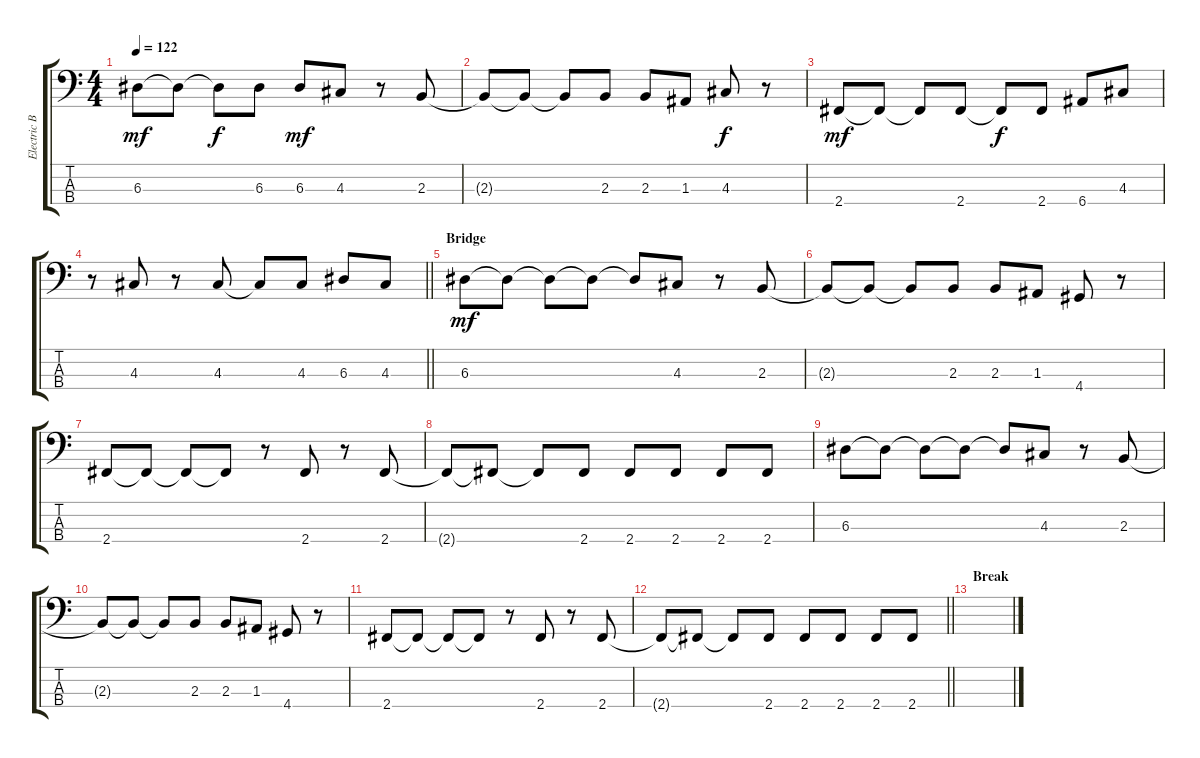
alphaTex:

\track ("Electric Bass" "Electric B") {instrument electricbassfinger}
\staff {score tabs}
\tuning (G2 D2 A1 E1) {hide}
\ts (4 4)
\tempo 122
\clef f4
\ks c
6.3.8{dy mf} 6.3{t}.8 6.3{t}.8{dy f} 6.3.8 6.3.8{dy mf} 4.3.8 r.8 2.3.8 |
2.3{t}.8 2.3{t}.8 2.3{t}.8 2.3.8 2.3.8 1.3.8 4.3.8{dy f} r.8 |
2.4.8{dy mf} 2.4{t}.8 2.4{t}.8 2.4.8 2.4{t}.8{dy f} 2.4.8 6.4.8 4.3.8 |
\barLineRight lightlight
r.8 4.3.8 r.8 4.3.8 4.3{t}.8 4.3.8 6.3.8 4.3.8 |
\section ("" "Bridge")
6.3.8{dy mf} 6.3{t}.8 6.3{t}.8 6.3{t}.8 6.3{t}.8 4.3.8 r.8 2.3.8 |
2.3{t}.8 2.3{t}.8 2.3{t}.8 2.3.8 2.3.8 1.3.8 4.4.8 r.8 |
2.4.8 2.4{t}.8 2.4{t}.8 2.4{t}.8 r.8 2.4.8 r.8 2.4.8 |
2.4{t}.8 2.4{t}.8 2.4{t}.8 2.4.8 2.4.8 2.4.8 2.4.8 2.4.8 |
6.3.8 6.3{t}.8 6.3{t}.8 6.3{t}.8 6.3{t}.8 4.3.8 r.8 2.3.8 |
2.3{t}.8 2.3{t}.8 2.3{t}.8 2.3.8 2.3.8 1.3.8 4.4.8 r.8 |
2.4.8 2.4{t}.8 2.4{t}.8 2.4{t}.8 r.8 2.4.8 r.8 2.4.8 |
\barLineRight lightlight
2.4{t}.8 2.4{t}.8 2.4{t}.8 2.4.8 2.4.8 2.4.8 2.4.8 2.4.8 |
\section ("" "Break")
